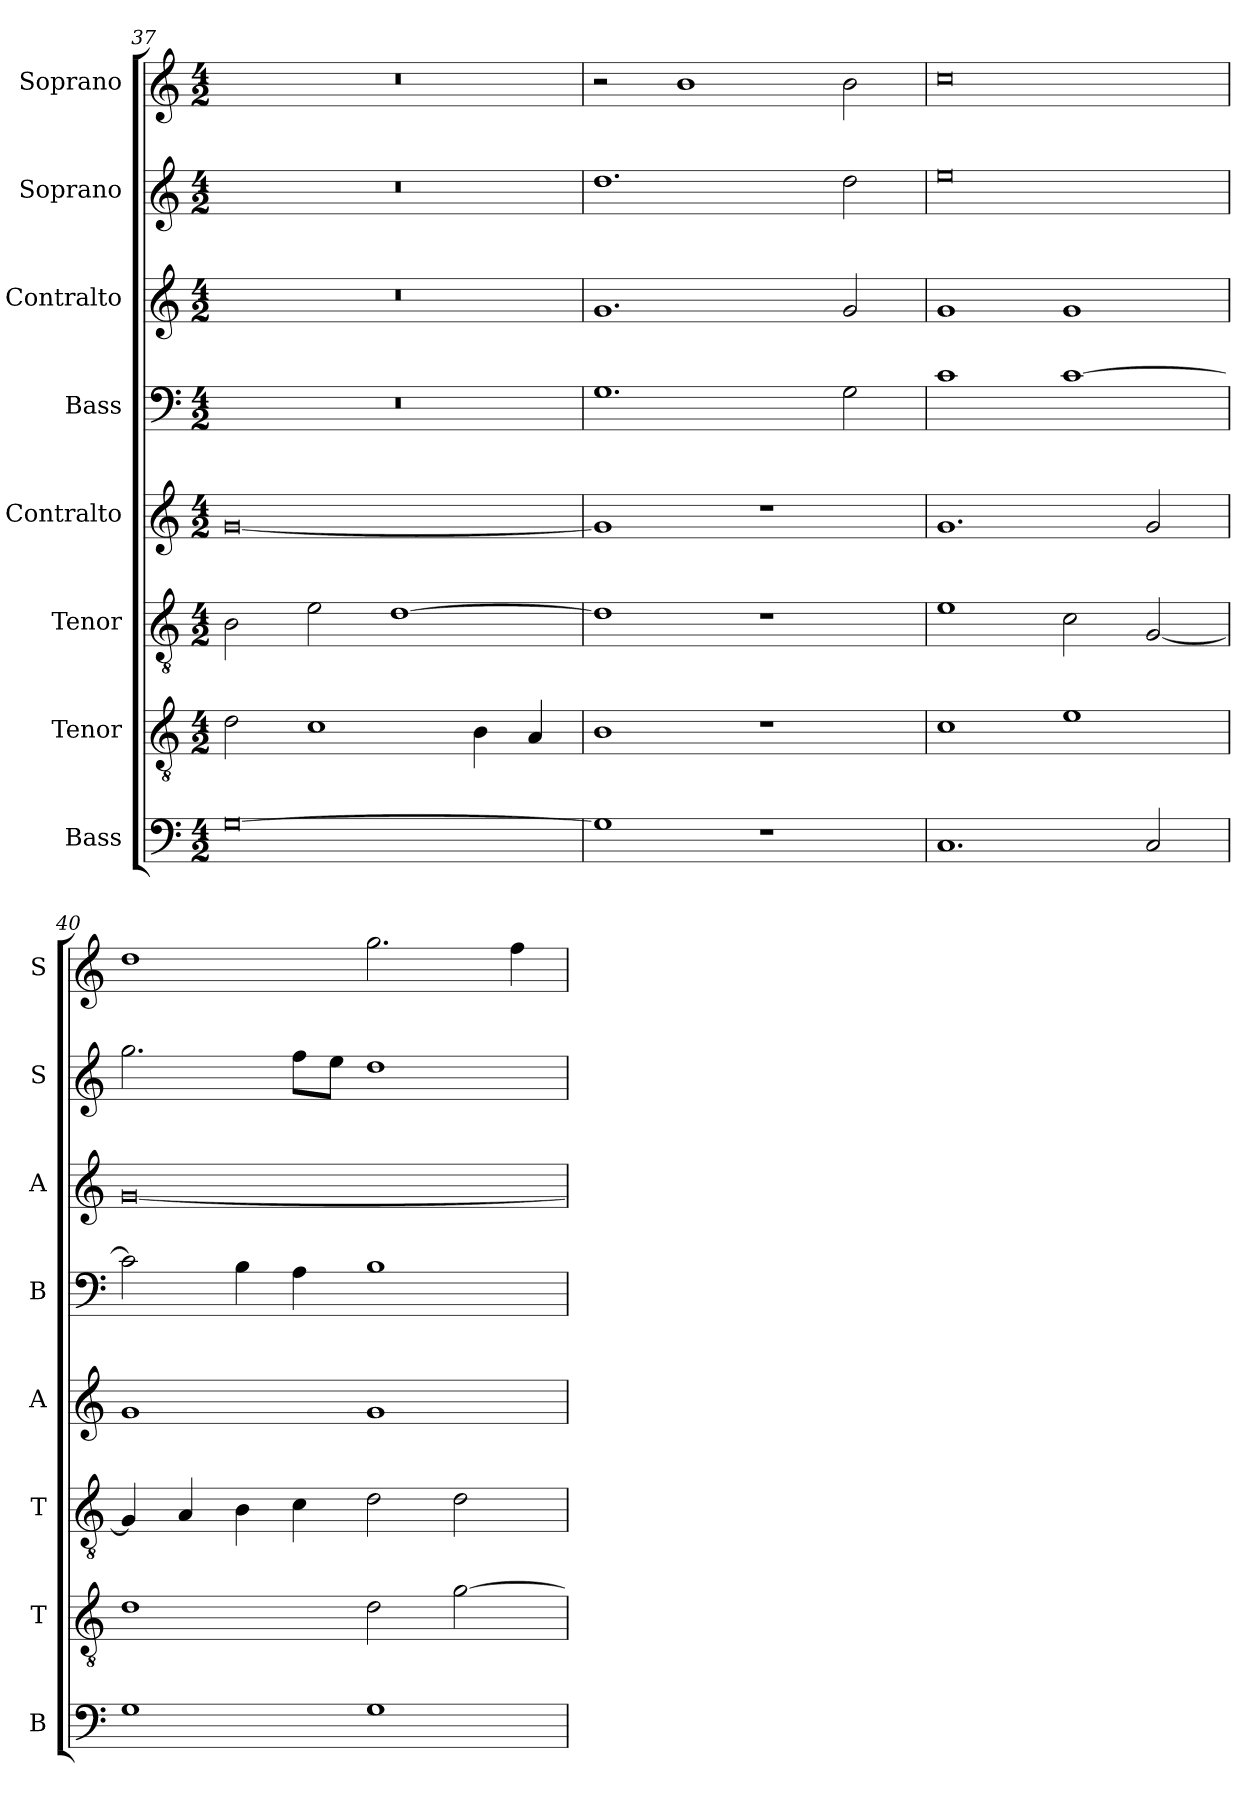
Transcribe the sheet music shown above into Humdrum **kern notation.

**kern	**kern	**kern	**kern	**kern	**kern	**kern	**kern
*part8	*part7	*part6	*part5	*part4	*part3	*part2	*part1
*staff8	*staff7	*staff6	*staff5	*staff4	*staff3	*staff2	*staff1
*I"Bass	*I"Tenor	*I"Tenor	*I"Contralto	*I"Bass	*I"Contralto	*I"Soprano	*I"Soprano
*I'B	*I'T	*I'T	*I'A	*I'B	*I'A	*I'S	*I'S
*clefF4	*clefGv2	*clefGv2	*clefG2	*clefF4	*clefG2	*clefG2	*clefG2
*k[]	*k[]	*k[]	*k[]	*k[]	*k[]	*k[]	*k[]
*G:mix	*G:mix	*G:mix	*G:mix	*G:mix	*G:mix	*G:mix	*G:mix
*M4/2	*M4/2	*M4/2	*M4/2	*M4/2	*M4/2	*M4/2	*M4/2
=37	=37	=37	=37	=37	=37	=37	=37
[0G	2d	2B	[0g	0r	0r	0r	0r
.	1c	2e	.	.	.	.	.
.	.	[1d	.	.	.	.	.
.	4B	.	.	.	.	.	.
.	4A	.	.	.	.	.	.
=38	=38	=38	=38	=38	=38	=38	=38
1G]	1B	1d]	1g]	1.G	1.g	1.dd	2r
.	.	.	.	.	.	.	1b
1r	1r	1r	1r	.	.	.	.
.	.	.	.	2G	2g	2dd	2b
=39	=39	=39	=39	=39	=39	=39	=39
1.C	1c	1e	1.g	1c	1g	0ee	0cc
.	1e	2c	.	[1c	1g	.	.
2C	.	[2G	2g	.	.	.	.
=40	=40	=40	=40	=40	=40	=40	=40
1G	1d	4G]	1g	2c]	[0g	2.gg	1dd
.	.	4A	.	.	.	.	.
.	.	4B	.	4B	.	.	.
.	.	4c	.	4A	.	8ff\L	.
.	.	.	.	.	.	8ee\J	.
1G	2d	2d	1g	1B	.	1dd	2.gg
.	[2g	2d	.	.	.	.	.
.	.	.	.	.	.	.	4ff
=	=	=	=	=	=	=	=
*-	*-	*-	*-	*-	*-	*-	*-
